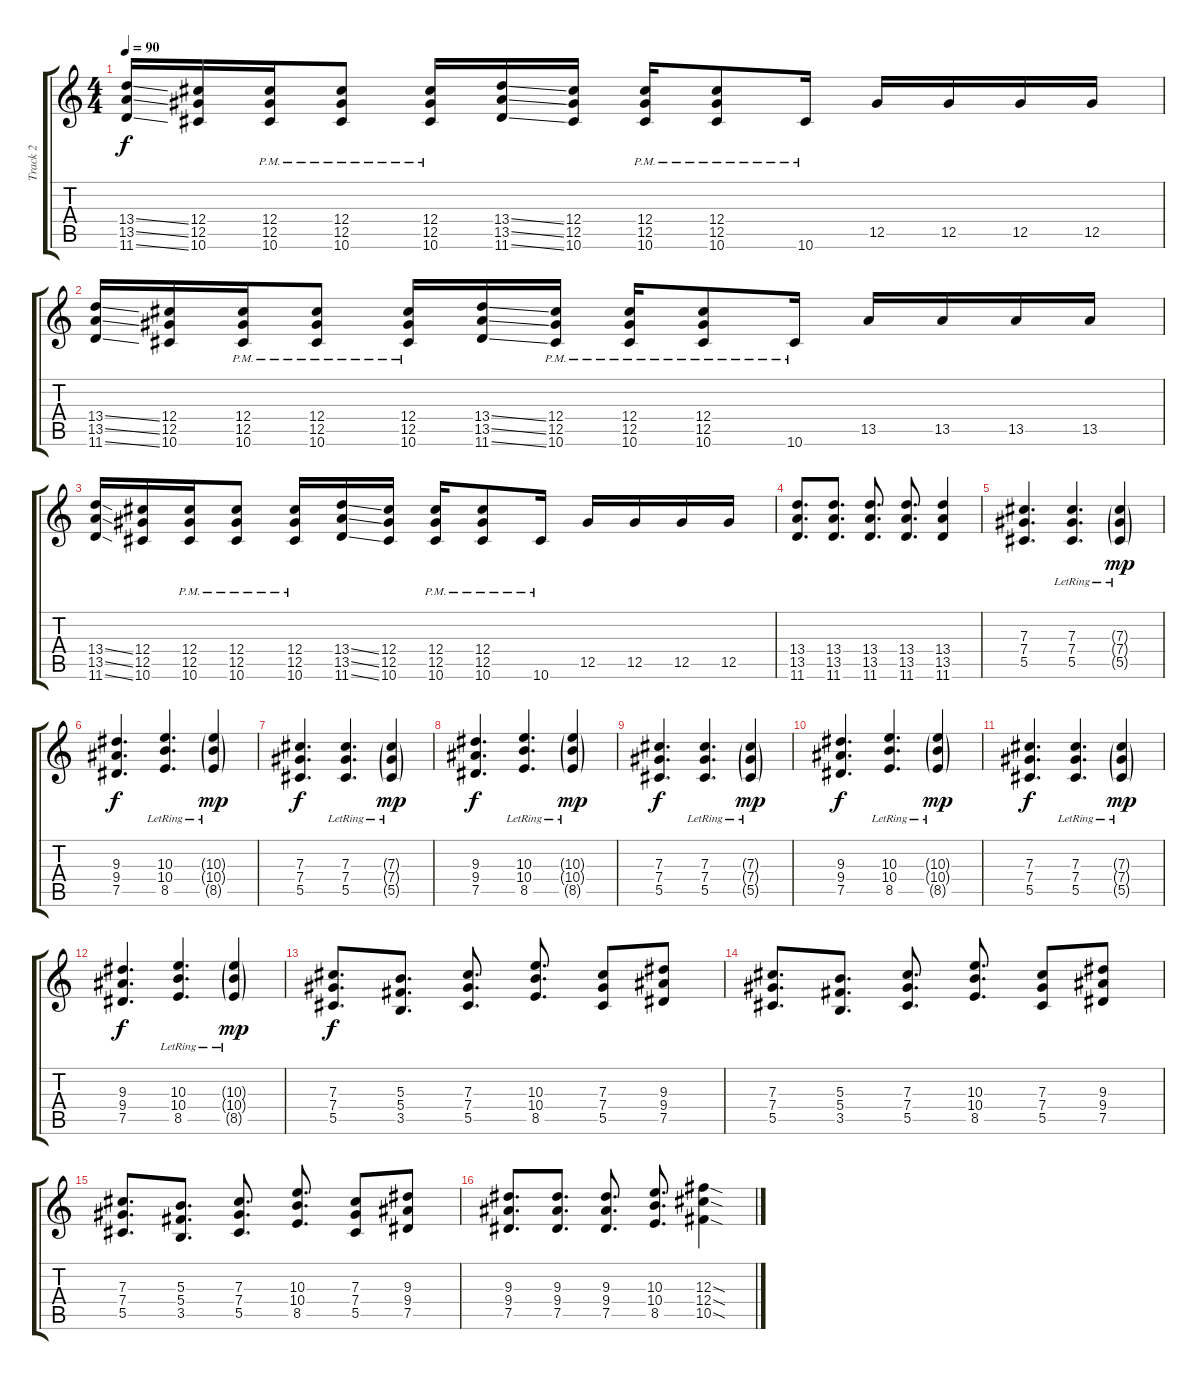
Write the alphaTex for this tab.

\track ("Track 2" "Track 2") {instrument distortionguitar}
\staff {score tabs}
\tuning (Eb4 Bb3 Gb3 Db3 Ab2 Eb2) {hide}
\ts (4 4)
\tempo 90
\clef g2
\ks c
(13.4{ss} 13.5{ss} 11.6{ss}).16{dy f} (12.4 12.5 10.6).16 (12.4{pm} 12.5{pm} 10.6{pm}).16 (12.4{pm} 12.5{pm} 10.6{pm}).8 (12.4{pm} 12.5{pm} 10.6{pm}).16 (13.4{ss} 13.5{ss} 11.6{ss}).16 (12.4 12.5 10.6).16 (12.4{pm} 12.5{pm} 10.6{pm}).16 (12.4{pm} 12.5{pm} 10.6{pm}).8 10.6{pm}.16 12.5.16 12.5.16 12.5.16 12.5.16 |
(13.4{ss} 13.5{ss} 11.6{ss}).16 (12.4 12.5 10.6).16 (12.4{pm} 12.5{pm} 10.6{pm}).16 (12.4{pm} 12.5{pm} 10.6{pm}).8 (12.4{pm} 12.5{pm} 10.6{pm}).16 (13.4{ss} 13.5{ss} 11.6{ss}).16 (12.4{pm} 12.5{pm} 10.6{pm}).16 (12.4{pm} 12.5{pm} 10.6{pm}).16 (12.4{pm} 12.5{pm} 10.6{pm}).8 10.6{pm}.16 13.5.16 13.5.16 13.5.16 13.5.16 |
(13.4{ss} 13.5{ss} 11.6{ss}).16 (12.4 12.5 10.6).16 (12.4{pm} 12.5{pm} 10.6{pm}).16 (12.4{pm} 12.5{pm} 10.6{pm}).8 (12.4{pm} 12.5{pm} 10.6{pm}).16 (13.4{ss} 13.5{ss} 11.6{ss}).16 (12.4 12.5 10.6).16 (12.4{pm} 12.5{pm} 10.6{pm}).16 (12.4{pm} 12.5{pm} 10.6{pm}).8 10.6{pm}.16 12.5.16 12.5.16 12.5.16 12.5.16 |
(13.4 13.5 11.6).8{d} (13.4 13.5 11.6).8{d} (13.4 13.5 11.6).8{d} (13.4 13.5 11.6).8{d} (13.4 13.5 11.6).4 |
(7.3 7.4 5.5).4{d} (7.3{lr} 7.4{lr} 5.5{lr}).4{d} (7.3{g lr} 7.4{g lr} 5.5{g lr}).4{dy mp} |
(9.3 9.4 7.5).4{d dy f} (10.3{lr} 10.4{lr} 8.5{lr}).4{d} (10.3{g lr} 10.4{g lr} 8.5{g lr}).4{dy mp} |
(7.3 7.4 5.5).4{d dy f} (7.3{lr} 7.4{lr} 5.5{lr}).4{d} (7.3{g lr} 7.4{g lr} 5.5{g lr}).4{dy mp} |
(9.3 9.4 7.5).4{d dy f} (10.3{lr} 10.4{lr} 8.5{lr}).4{d} (10.3{g lr} 10.4{g lr} 8.5{g lr}).4{dy mp} |
(7.3 7.4 5.5).4{d dy f} (7.3{lr} 7.4{lr} 5.5{lr}).4{d} (7.3{g lr} 7.4{g lr} 5.5{g lr}).4{dy mp} |
(9.3 9.4 7.5).4{d dy f} (10.3{lr} 10.4{lr} 8.5{lr}).4{d} (10.3{g lr} 10.4{g lr} 8.5{g lr}).4{dy mp} |
(7.3 7.4 5.5).4{d dy f} (7.3{lr} 7.4{lr} 5.5{lr}).4{d} (7.3{g lr} 7.4{g lr} 5.5{g lr}).4{dy mp} |
(9.3 9.4 7.5).4{d dy f} (10.3{lr} 10.4{lr} 8.5{lr}).4{d} (10.3{g lr} 10.4{g lr} 8.5{g lr}).4{dy mp} |
(7.3 7.4 5.5).8{d dy f} (5.3 5.4 3.5).8{d} (7.3 7.4 5.5).8{d} (10.3 10.4 8.5).8{d} (7.3 7.4 5.5).8 (9.3 9.4 7.5).8 |
(7.3 7.4 5.5).8{d} (5.3 5.4 3.5).8{d} (7.3 7.4 5.5).8{d} (10.3 10.4 8.5).8{d} (7.3 7.4 5.5).8 (9.3 9.4 7.5).8 |
(7.3 7.4 5.5).8{d} (5.3 5.4 3.5).8{d} (7.3 7.4 5.5).8{d} (10.3 10.4 8.5).8{d} (7.3 7.4 5.5).8 (9.3 9.4 7.5).8 |
(9.3 9.4 7.5).8{d} (9.3 9.4 7.5).8{d} (9.3 9.4 7.5).8{d} (10.3 10.4 8.5).8{d} (12.3{sod} 12.4{sod} 10.5{sod}).4
